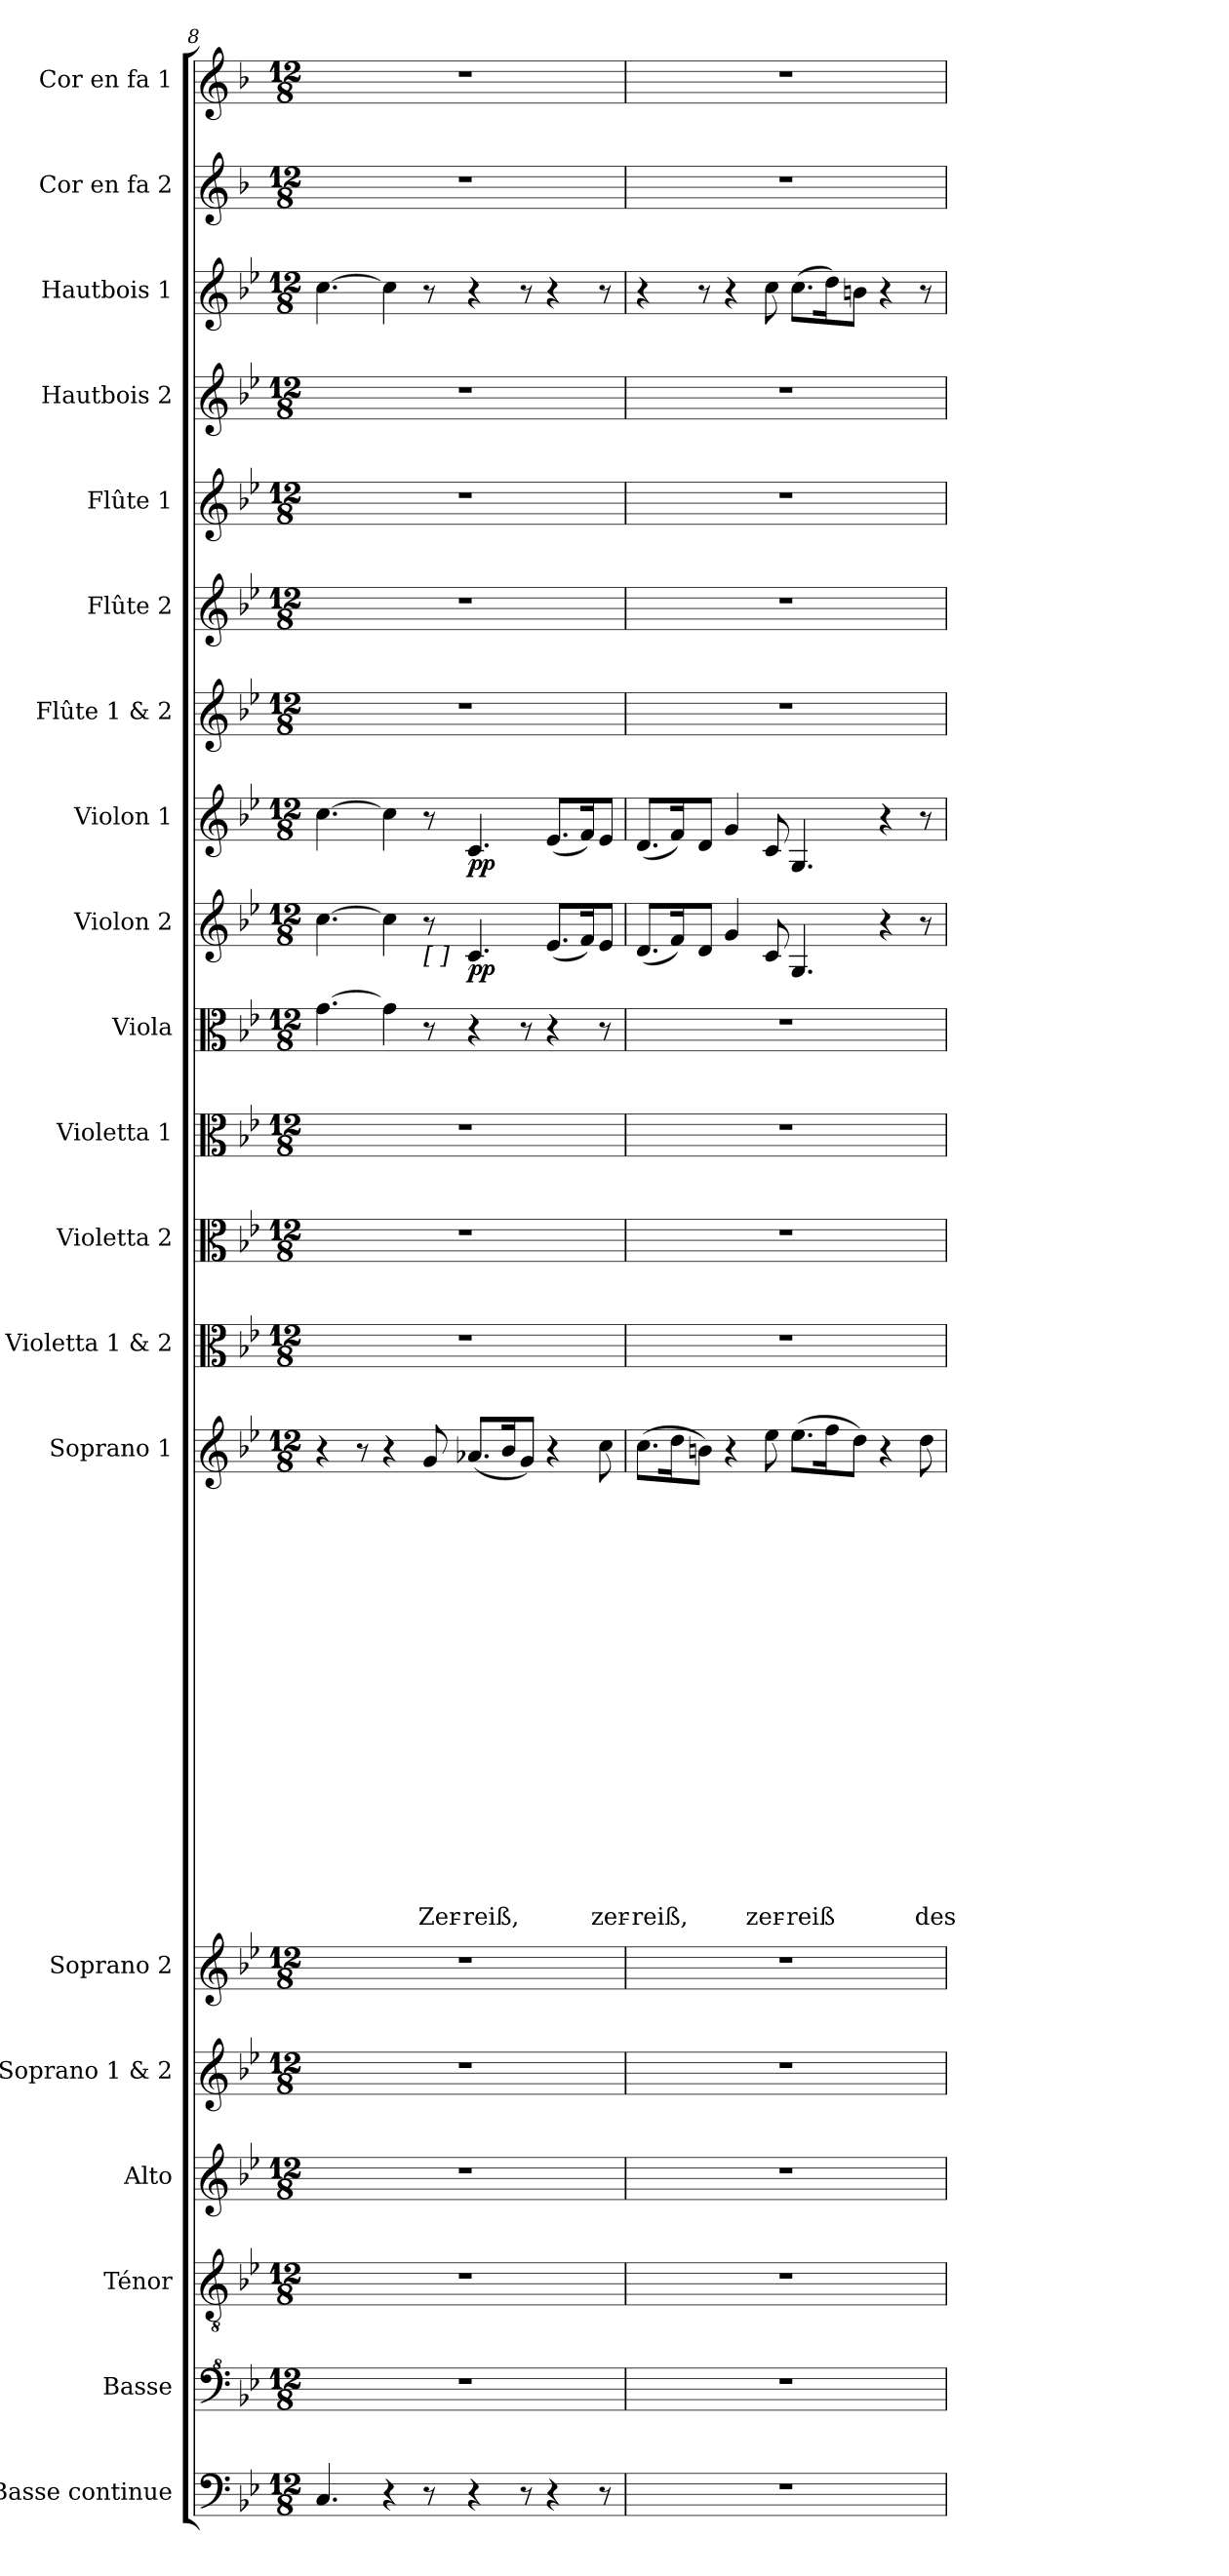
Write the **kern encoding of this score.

**kern	**kern	**kern	**kern	**kern	**kern	**kern	**text	**text	**text	**text	**text	**text	**text	**text	**text	**text	**text	**text	**text	**text	**text	**text	**text	**text	**text	**kern	**kern	**kern	**kern	**kern	**dynam	**kern	**dynam	**kern	**kern	**kern	**kern	**kern	**kern	**kern
*part20	*part19	*part18	*part17	*part16	*part15	*part14	*part14	*part14	*part14	*part14	*part14	*part14	*part14	*part14	*part14	*part14	*part14	*part14	*part14	*part14	*part14	*part14	*part14	*part14	*part14	*part13	*part12	*part11	*part10	*part9	*part9	*part8	*part8	*part7	*part6	*part5	*part4	*part3	*part2	*part1
*staff20	*staff19	*staff18	*staff17	*staff16	*staff15	*staff14	*staff14	*staff14	*staff14	*staff14	*staff14	*staff14	*staff14	*staff14	*staff14	*staff14	*staff14	*staff14	*staff14	*staff14	*staff14	*staff14	*staff14	*staff14	*staff14	*staff13	*staff12	*staff11	*staff10	*staff9	*staff9	*staff8	*staff8	*staff7	*staff6	*staff5	*staff4	*staff3	*staff2	*staff1
*I"Basse continue	*I"Basse	*I"Ténor	*I"Alto	*I"Soprano 1 & 2	*I"Soprano 2	*I"Soprano 1	*	*	*	*	*	*	*	*	*	*	*	*	*	*	*	*	*	*	*	*I"Violetta 1 & 2	*I"Violetta 2	*I"Violetta 1	*I"Viola	*I"Violon 2	*	*I"Violon 1	*	*I"Flûte 1 & 2	*I"Flûte 2	*I"Flûte 1	*I"Hautbois 2	*I"Hautbois 1	*I"Cor en fa 2	*I"Cor en fa 1
*I'BC	*I'Bas	*I'T	*I'A	*	*I'S 2	*I'S 1	*	*	*	*	*	*	*	*	*	*	*	*	*	*	*	*	*	*	*	*	*I'Vta 2	*I'Vta 1	*I'Vla	*I'Vln 2	*	*I'Vln 1	*	*	*I'Fl 2	*I'Fl 1	*I'Hb 2	*I'Hb 1	*I'Cor 2	*I'Cor 1
*clefF4	*clefF^4	*clefGv2	*clefG2	*clefG2	*clefG2	*clefG2	*	*	*	*	*	*	*	*	*	*	*	*	*	*	*	*	*	*	*	*clefC3	*clefC3	*clefC3	*clefC3	*clefG2	*	*clefG2	*	*clefG2	*clefG2	*clefG2	*clefG2	*clefG2	*clefG2	*clefG2
*ITrd7c12	*	*	*	*	*	*	*	*	*	*	*	*	*	*	*	*	*	*	*	*	*	*	*	*	*	*	*	*	*	*	*	*	*	*	*	*	*	*	*ITrd4c7	*ITrd4c7
*k[b-e-]	*k[b-e-]	*k[b-e-]	*k[b-e-]	*k[b-e-]	*k[b-e-]	*k[b-e-]	*	*	*	*	*	*	*	*	*	*	*	*	*	*	*	*	*	*	*	*k[b-e-]	*k[b-e-]	*k[b-e-]	*k[b-e-]	*k[b-e-]	*	*k[b-e-]	*	*k[b-e-]	*k[b-e-]	*k[b-e-]	*k[b-e-]	*k[b-e-]	*k[b-e-]	*k[b-e-]
*B-:	*B-:	*B-:	*B-:	*B-:	*B-:	*B-:	*	*	*	*	*	*	*	*	*	*	*	*	*	*	*	*	*	*	*	*B-:	*B-:	*B-:	*B-:	*B-:	*	*B-:	*	*B-:	*B-:	*B-:	*B-:	*B-:	*B-:	*B-:
*M12/8	*M12/8	*M12/8	*M12/8	*M12/8	*M12/8	*M12/8	*	*	*	*	*	*	*	*	*	*	*	*	*	*	*	*	*	*	*	*M12/8	*M12/8	*M12/8	*M12/8	*M12/8	*	*M12/8	*	*M12/8	*M12/8	*M12/8	*M12/8	*M12/8	*M12/8	*M12/8
=8	=8	=8	=8	=8	=8	=8	=8	=8	=8	=8	=8	=8	=8	=8	=8	=8	=8	=8	=8	=8	=8	=8	=8	=8	=8	=8	=8	=8	=8	=8	=8	=8	=8	=8	=8	=8	=8	=8	=8	=8
4.CC/	1.r	1.r	1.r	1.r	1.r	4r	.	.	.	.	.	.	.	.	.	.	.	.	.	.	.	.	.	.	.	1.r	1.r	1.r	[4.g\	[4.cc\	.	[4.cc\	.	1.r	1.r	1.r	1.r	[4.cc\	1.r	1.r
.	.	.	.	.	.	8r	.	.	.	.	.	.	.	.	.	.	.	.	.	.	.	.	.	.	.	.	.	.	.	.	.	.	.	.	.	.	.	.	.	.
4r	.	.	.	.	.	4r	.	.	.	.	.	.	.	.	.	.	.	.	.	.	.	.	.	.	.	.	.	.	4g\]	4cc\]	.	4cc\]	.	.	.	.	.	4cc\]	.	.
!	!	!	!	!	!	!	!	!	!	!	!	!	!	!	!	!	!	!	!	!	!	!	!	!	!	!	!	!	!	!LO:TX:b:B:t=[    ]	!	!	!	!	!	!	!	!	!	!
!	!	!	!	!	!	!	!	!	!	!	!	!	!	!	!	!	!	!	!	!	!	!	!	!	!LO:LY:b	!	!	!	!	!	!	!	!	!	!	!	!	!	!	!
8r	.	.	.	.	.	8g/	.	.	.	.	.	.	.	.	.	.	.	.	.	.	.	.	.	.	Zer-	.	.	.	8r	8r	.	8r	.	.	.	.	.	8r	.	.
!	!	!	!	!	!	!	!	!	!	!	!	!	!	!	!	!	!	!	!	!	!	!	!	!	!LO:LY:b	!	!	!	!	!	!LO:DY:b	!	!LO:DY:b	!	!	!	!	!	!	!
4r	.	.	.	.	.	(<8.a-X/L	.	.	.	.	.	.	.	.	.	.	.	.	.	.	.	.	.	.	-reiß,	.	.	.	4r	4.c/	pp	4.c/	pp	.	.	.	.	4r	.	.
.	.	.	.	.	.	16b-/k	.	.	.	.	.	.	.	.	.	.	.	.	.	.	.	.	.	.	.	.	.	.	.	.	.	.	.	.	.	.	.	.	.	.
8r	.	.	.	.	.	8g/J)	.	.	.	.	.	.	.	.	.	.	.	.	.	.	.	.	.	.	.	.	.	.	8r	.	.	.	.	.	.	.	.	8r	.	.
4r	.	.	.	.	.	4r	.	.	.	.	.	.	.	.	.	.	.	.	.	.	.	.	.	.	.	.	.	.	4r	(<8.e-/L	.	(<8.e-/L	.	.	.	.	.	4r	.	.
.	.	.	.	.	.	.	.	.	.	.	.	.	.	.	.	.	.	.	.	.	.	.	.	.	.	.	.	.	.	16f/k)	.	16f/k)	.	.	.	.	.	.	.	.
!	!	!	!	!	!	!	!	!	!	!	!	!	!	!	!	!	!	!	!	!	!	!	!	!	!LO:LY:b	!	!	!	!	!	!	!	!	!	!	!	!	!	!	!
8r	.	.	.	.	.	8cc\	.	.	.	.	.	.	.	.	.	.	.	.	.	.	.	.	.	.	zer-	.	.	.	8r	8e-/J	.	8e-/J	.	.	.	.	.	8r	.	.
=9	=9	=9	=9	=9	=9	=9	=9	=9	=9	=9	=9	=9	=9	=9	=9	=9	=9	=9	=9	=9	=9	=9	=9	=9	=9	=9	=9	=9	=9	=9	=9	=9	=9	=9	=9	=9	=9	=9	=9	=9
!	!	!	!	!	!	!	!	!	!	!	!	!	!	!	!	!	!	!	!	!	!	!	!	!	!LO:LY:b	!	!	!	!	!	!	!	!	!	!	!	!	!	!	!
1.r	1.r	1.r	1.r	1.r	1.r	(>8.cc\L	.	.	.	.	.	.	.	.	.	.	.	.	.	.	.	.	.	.	-reiß,	1.r	1.r	1.r	1.r	(<8.d/L	.	(<8.d/L	.	1.r	1.r	1.r	1.r	4r	1.r	1.r
.	.	.	.	.	.	16dd\k	.	.	.	.	.	.	.	.	.	.	.	.	.	.	.	.	.	.	.	.	.	.	.	16f/k)	.	16f/k)	.	.	.	.	.	.	.	.
.	.	.	.	.	.	8bn\J)	.	.	.	.	.	.	.	.	.	.	.	.	.	.	.	.	.	.	.	.	.	.	.	8d/J	.	8d/J	.	.	.	.	.	8r	.	.
.	.	.	.	.	.	4r	.	.	.	.	.	.	.	.	.	.	.	.	.	.	.	.	.	.	.	.	.	.	.	4g/	.	4g/	.	.	.	.	.	4r	.	.
!	!	!	!	!	!	!	!	!	!	!	!	!	!	!	!	!	!	!	!	!	!	!	!	!	!LO:LY:b	!	!	!	!	!	!	!	!	!	!	!	!	!	!	!
.	.	.	.	.	.	8ee-\	.	.	.	.	.	.	.	.	.	.	.	.	.	.	.	.	.	.	zer-	.	.	.	.	8c/	.	8c/	.	.	.	.	.	8cc\	.	.
!	!	!	!	!	!	!	!	!	!	!	!	!	!	!	!	!	!	!	!	!	!	!	!	!	!LO:LY:b	!	!	!	!	!	!	!	!	!	!	!	!	!	!	!
.	.	.	.	.	.	(>8.ee-\L	.	.	.	.	.	.	.	.	.	.	.	.	.	.	.	.	.	.	-reiß	.	.	.	.	4.G/	.	4.G/	.	.	.	.	.	(>8.cc\L	.	.
.	.	.	.	.	.	16ff\k	.	.	.	.	.	.	.	.	.	.	.	.	.	.	.	.	.	.	.	.	.	.	.	.	.	.	.	.	.	.	.	16dd\k)	.	.
.	.	.	.	.	.	8dd\J)	.	.	.	.	.	.	.	.	.	.	.	.	.	.	.	.	.	.	.	.	.	.	.	.	.	.	.	.	.	.	.	8bn\J	.	.
.	.	.	.	.	.	4r	.	.	.	.	.	.	.	.	.	.	.	.	.	.	.	.	.	.	.	.	.	.	.	4r	.	4r	.	.	.	.	.	4r	.	.
!	!	!	!	!	!	!	!	!	!	!	!	!	!	!	!	!	!	!	!	!	!	!	!	!	!LO:LY:b	!	!	!	!	!	!	!	!	!	!	!	!	!	!	!
.	.	.	.	.	.	8dd\	.	.	.	.	.	.	.	.	.	.	.	.	.	.	.	.	.	.	des	.	.	.	.	8r	.	8r	.	.	.	.	.	8r	.	.
=	=	=	=	=	=	=	=	=	=	=	=	=	=	=	=	=	=	=	=	=	=	=	=	=	=	=	=	=	=	=	=	=	=	=	=	=	=	=	=	=
*-	*-	*-	*-	*-	*-	*-	*-	*-	*-	*-	*-	*-	*-	*-	*-	*-	*-	*-	*-	*-	*-	*-	*-	*-	*-	*-	*-	*-	*-	*-	*-	*-	*-	*-	*-	*-	*-	*-	*-	*-
